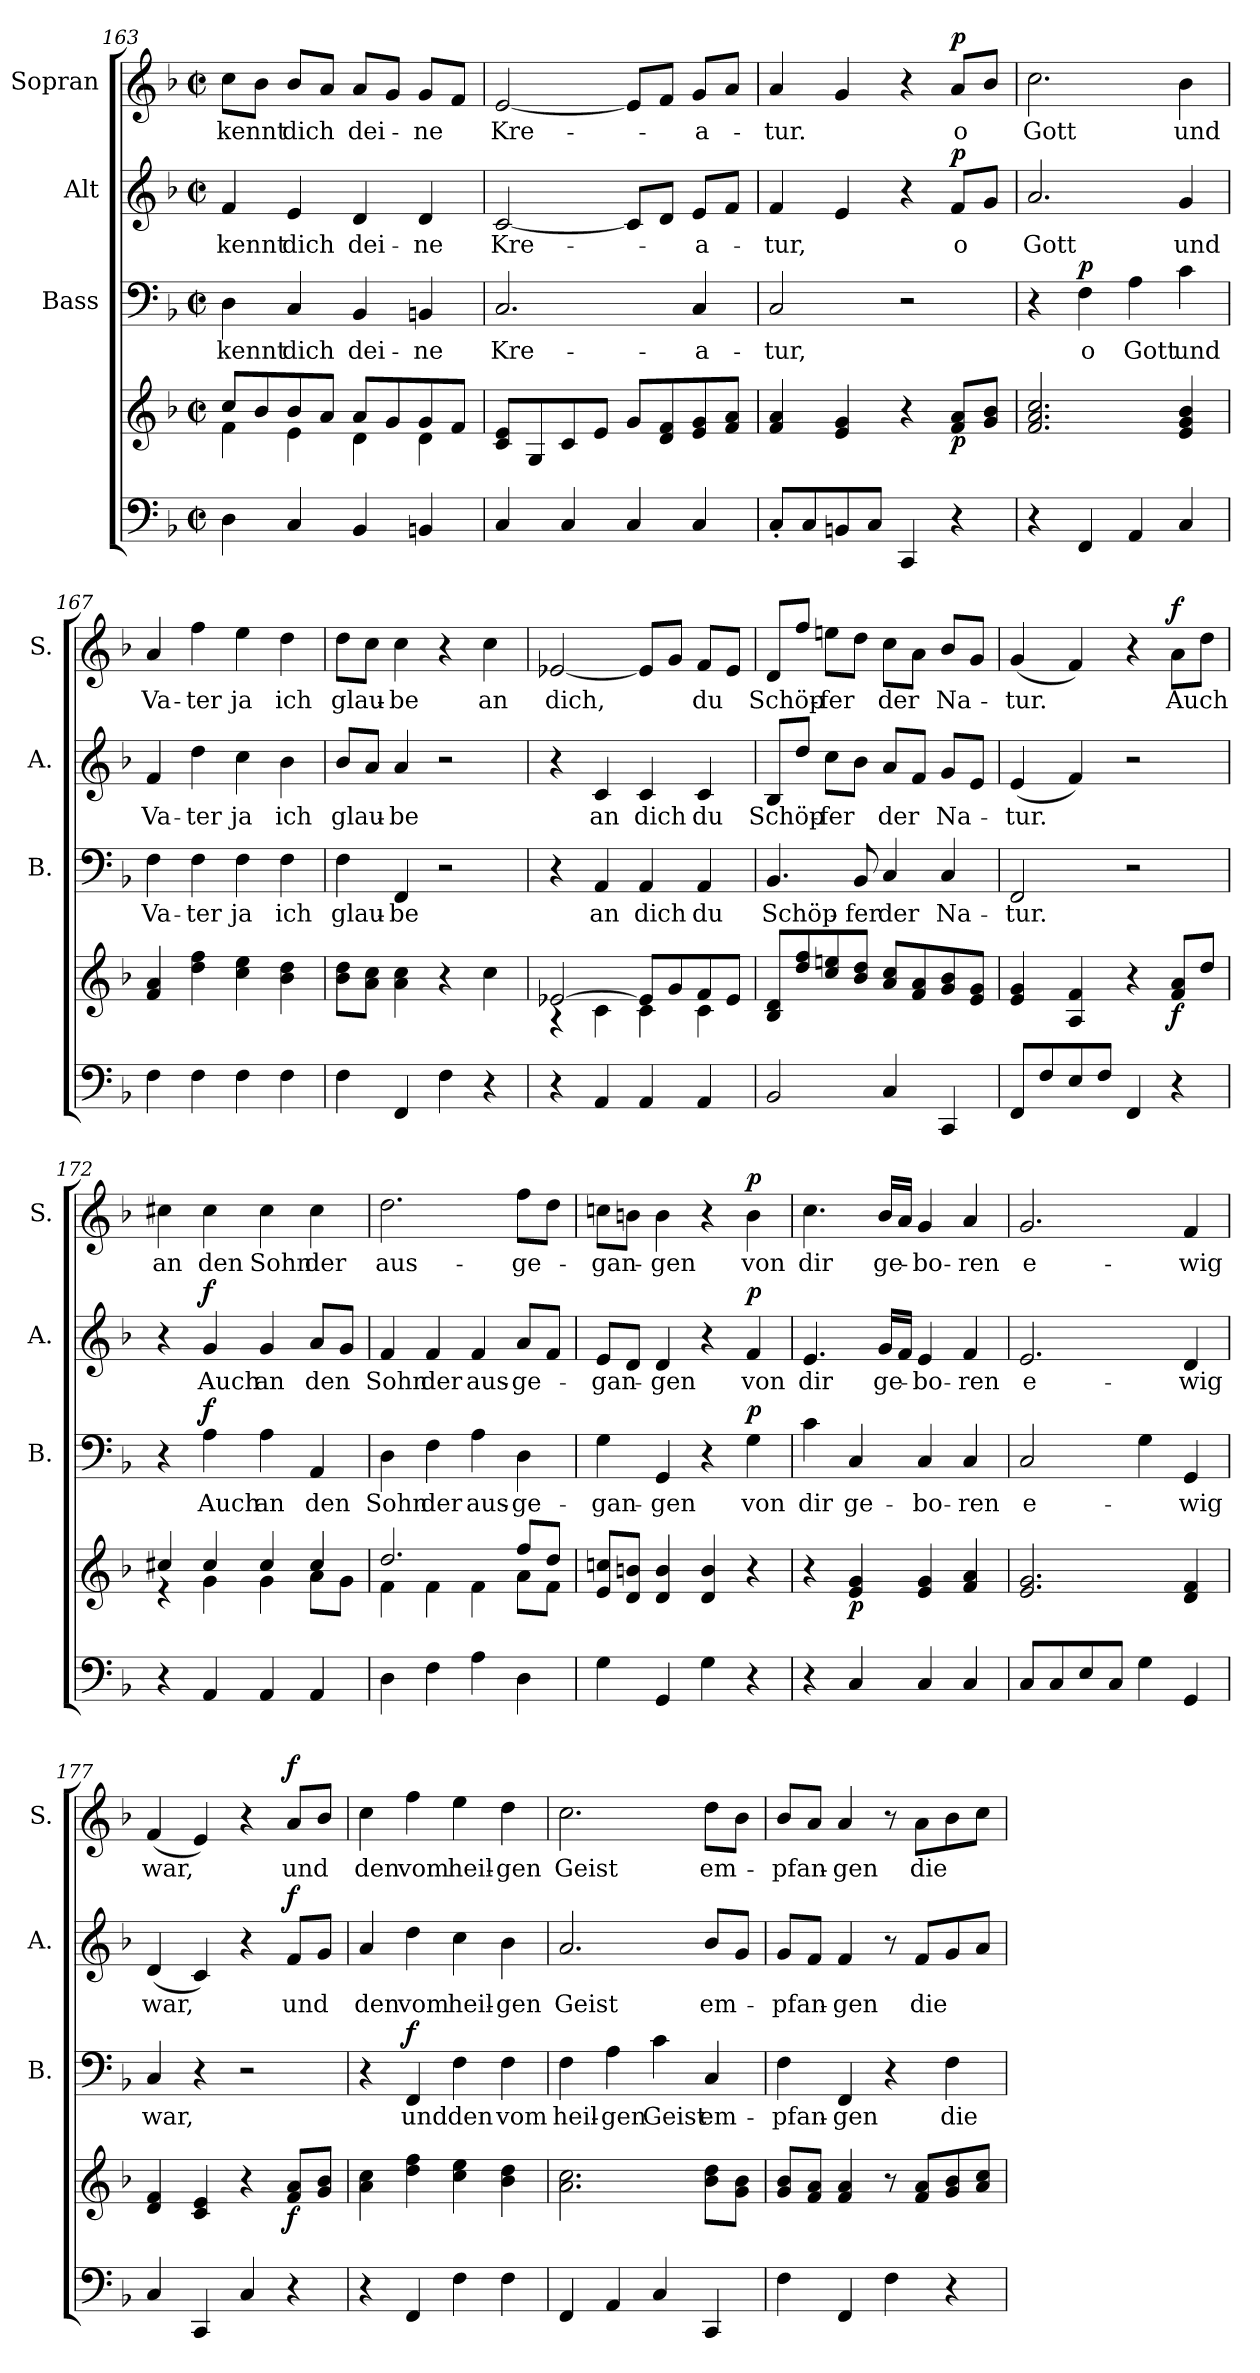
**kern	**kern	**dynam	**kern	**text	**dynam	**kern	**text	**dynam	**kern	**text	**dynam
*part4	*part4	*part4	*part3	*part3	*part3	*part2	*part2	*part2	*part1	*part1	*part1
*staff5	*staff4	*staff4/5	*staff3	*staff3	*staff3	*staff2	*staff2	*staff2	*staff1	*staff1	*staff1
*	*	*	*I"Bass	*	*	*I"Alt	*	*	*I"Sopran	*	*
*	*	*	*I'B.	*	*	*I'A.	*	*	*I'S.	*	*
!!LO:LB:g=z
*clefF4	*clefG2	*	*clefF4	*	*	*clefG2	*	*	*clefG2	*	*
*k[b-]	*k[b-]	*	*k[b-]	*	*	*k[b-]	*	*	*k[b-]	*	*
*F:	*F:	*	*F:	*	*	*F:	*	*	*F:	*	*
*M2/2	*M2/2	*	*M2/2	*	*	*M2/2	*	*	*M2/2	*	*
*met(c|)	*met(c|)	*	*met(c|)	*	*	*met(c|)	*	*	*met(c|)	*	*
=163	=163	=163	=163	=163	=163	=163	=163	=163	=163	=163	=163
*	*^	*	*	*	*	*	*	*	*	*	*
!	!	!	!	!	!LO:LY:b	!	!	!LO:LY:b	!	!	!LO:LY:b	!
4D\	8cc/L	4f\	.	4D\	-kennt	.	4f/	-kennt	.	8cc\L	-kennt	.
.	8b-/	.	.	.	.	.	.	.	.	8b-\J	.	.
!	!	!	!	!	!LO:LY:b	!	!	!LO:LY:b	!	!	!LO:LY:b	!
4C/	8b-/	4e\	.	4C/	dich	.	4e/	dich	.	8b-/L	dich	.
.	8a/J	.	.	.	.	.	.	.	.	8a/J	.	.
!	!	!	!	!	!LO:LY:b	!	!	!LO:LY:b	!	!	!LO:LY:b	!
4BB-/	8a/L	4d\	.	4BB-/	dei-	.	4d/	dei-	.	8a/L	dei-	.
.	8g/	.	.	.	.	.	.	.	.	8g/J	.	.
!	!	!	!	!	!LO:LY:b	!	!	!LO:LY:b	!	!	!LO:LY:b	!
4BBn/	8g/	4d\	.	4BBn/	-ne	.	4d/	-ne	.	8g/L	-ne	.
.	8f/J	.	.	.	.	.	.	.	.	8f/J	.	.
*	*v	*v	*	*	*	*	*	*	*	*	*	*
=164	=164	=164	=164	=164	=164	=164	=164	=164	=164	=164	=164
!	!	!	!	!LO:LY:b	!	!	!LO:LY:b	!	!	!LO:LY:b	!
4C/	8c/ 8e/L	.	2.C/	Kre-	.	[2c/	Kre-	.	[2e/	Kre-	.
.	8G/	.	.	.	.	.	.	.	.	.	.
4C/	8c/	.	.	.	.	.	.	.	.	.	.
.	8e/J	.	.	.	.	.	.	.	.	.	.
4C/	8g/L	.	.	.	.	8c/L]	.	.	8e/L]	.	.
.	8d/ 8f/	.	.	.	.	8d/J	.	.	8f/J	.	.
!	!	!	!	!LO:LY:b	!	!	!LO:LY:b	!	!	!LO:LY:b	!
4C/	8e/ 8g/	.	4C/	-a-	.	8e/L	-a-	.	8g/L	-a-	.
.	8f/ 8a/J	.	.	.	.	8f/J	.	.	8a/J	.	.
=165	=165	=165	=165	=165	=165	=165	=165	=165	=165	=165	=165
!	!	!	!	!LO:LY:b	!	!	!LO:LY:b	!	!	!LO:LY:b	!
8C'</L	4f/ 4a/	.	2C/	-tur,	.	4f/	-tur,	.	4a/	-tur.	.
8C/	.	.	.	.	.	.	.	.	.	.	.
8BBn/	4e/ 4g/	.	.	.	.	4e/	.	.	4g/	.	.
8C/J	.	.	.	.	.	.	.	.	.	.	.
4CC/	4r	.	2r	.	.	4r	.	.	4r	.	.
!	!	!LO:DY:b	!	!	!	!	!LO:LY:b	!LO:DY:a	!	!LO:LY:b	!LO:DY:a
4r	8f/ 8a/L	p	.	.	.	8f/L	o	p	8a/L	o	p
.	8g/ 8b-/J	.	.	.	.	8g/J	.	.	8b-/J	.	.
=166	=166	=166	=166	=166	=166	=166	=166	=166	=166	=166	=166
!	!	!	!	!	!	!	!LO:LY:b	!	!	!LO:LY:b	!
4r	2.f/ 2.a/ 2.cc/	.	4r	.	.	2.a/	Gott	.	2.cc\	Gott	.
!	!	!	!	!LO:LY:b	!LO:DY:a	!	!	!	!	!	!
4FF/	.	.	4F\	o	p	.	.	.	.	.	.
!	!	!	!	!LO:LY:b	!	!	!	!	!	!	!
4AA/	.	.	4A\	Gott	.	.	.	.	.	.	.
!	!	!	!	!LO:LY:b	!	!	!LO:LY:b	!	!	!LO:LY:b	!
4C/	4e/ 4g/ 4b-/	.	4c\	und	.	4g/	und	.	4b-\	und	.
!!LO:PB:g=z
=167	=167	=167	=167	=167	=167	=167	=167	=167	=167	=167	=167
!	!	!	!	!LO:LY:b	!	!	!LO:LY:b	!	!	!LO:LY:b	!
4F\	4f/ 4a/	.	4F\	Va-	.	4f/	Va-	.	4a/	Va-	.
!	!	!	!	!LO:LY:b	!	!	!LO:LY:b	!	!	!LO:LY:b	!
4F\	4dd\ 4ff\	.	4F\	-ter	.	4dd\	-ter	.	4ff\	-ter	.
!	!	!	!	!LO:LY:b	!	!	!LO:LY:b	!	!	!LO:LY:b	!
4F\	4cc\ 4ee\	.	4F\	ja	.	4cc\	ja	.	4ee\	ja	.
!	!	!	!	!LO:LY:b	!	!	!LO:LY:b	!	!	!LO:LY:b	!
4F\	4b-\ 4dd\	.	4F\	ich	.	4b-\	ich	.	4dd\	ich	.
=168	=168	=168	=168	=168	=168	=168	=168	=168	=168	=168	=168
!	!	!	!	!LO:LY:b	!	!	!LO:LY:b	!	!	!LO:LY:b	!
4F\	8b-\ 8dd\L	.	4F\	glau-	.	8b-/L	glau-	.	8dd\L	glau-	.
.	8a\ 8cc\J	.	.	.	.	8a/J	.	.	8cc\J	.	.
!	!	!	!	!LO:LY:b	!	!	!LO:LY:b	!	!	!LO:LY:b	!
4FF/	4a\ 4cc\	.	4FF/	-be	.	4a/	-be	.	4cc\	-be	.
4F\	4r	.	2r	.	.	2r	.	.	4r	.	.
!	!	!	!	!	!	!	!	!	!	!LO:LY:b	!
4r	4cc\	.	.	.	.	.	.	.	4cc\	an	.
=169	=169	=169	=169	=169	=169	=169	=169	=169	=169	=169	=169
*	*^	*	*	*	*	*	*	*	*	*	*
!	!	!	!	!	!	!	!	!	!	!	!LO:LY:b	!
4r	[>2e-X/	4rG	.	4r	.	.	4r	.	.	[2e-X/	dich,	.
!	!	!	!	!	!LO:LY:b	!	!	!LO:LY:b	!	!	!	!
4AA/	.	4c\	.	4AA/	an	.	4c/	an	.	.	.	.
!	!	!	!	!	!LO:LY:b	!	!	!LO:LY:b	!	!	!	!
4AA/	8e-/L]	4c\	.	4AA/	dich	.	4c/	dich	.	8e-/L]	.	.
.	8g/	.	.	.	.	.	.	.	.	8g/J	.	.
!	!	!	!	!	!LO:LY:b	!	!	!LO:LY:b	!	!	!LO:LY:b	!
4AA/	8f/	4c\	.	4AA/	du	.	4c/	du	.	8f/L	du	.
.	8e-/J	.	.	.	.	.	.	.	.	8e-/J	.	.
*	*v	*v	*	*	*	*	*	*	*	*	*	*
=170	=170	=170	=170	=170	=170	=170	=170	=170	=170	=170	=170
!	!	!	!	!LO:LY:b	!	!	!LO:LY:b	!	!	!LO:LY:b	!
2BB-/	8B-/ 8d/L	.	4.BB-/	Schöp-	.	8B-/L	Schöp-	.	8d/L	Schöp-	.
.	8dd/ 8ff/	.	.	.	.	8dd/J	.	.	8ff/J	.	.
!	!	!	!	!	!	!	!LO:LY:b	!	!	!LO:LY:b	!
.	8cc/ 8een/	.	.	.	.	8cc\L	-fer	.	8een\L	-fer	.
!	!	!	!	!LO:LY:b	!	!	!	!	!	!	!
.	8b-/ 8dd/J	.	8BB-/	-fer	.	8b-\J	.	.	8dd\J	.	.
!	!	!	!	!LO:LY:b	!	!	!LO:LY:b	!	!	!LO:LY:b	!
4C/	8a/ 8cc/L	.	4C/	der	.	8a/L	der	.	8cc\L	der	.
.	8f/ 8a/	.	.	.	.	8f/J	.	.	8a\J	.	.
!	!	!	!	!LO:LY:b	!	!	!LO:LY:b	!	!	!LO:LY:b	!
4CC/	8g/ 8b-/	.	4C/	Na-	.	8g/L	Na-	.	8b-/L	Na-	.
.	8e/ 8g/J	.	.	.	.	8e/J	.	.	8g/J	.	.
!!LO:LB:g=z
=171	=171	=171	=171	=171	=171	=171	=171	=171	=171	=171	=171
!	!	!	!	!LO:LY:b	!	!	!LO:LY:b	!	!	!LO:LY:b	!
8FF/L	4e/ 4g/	.	2FF/	-tur.	.	(<4e/	-tur.	.	(<4g/	-tur.	.
8F/	.	.	.	.	.	.	.	.	.	.	.
8E/	4A/ 4f/	.	.	.	.	4f/)	.	.	4f/)	.	.
8F/J	.	.	.	.	.	.	.	.	.	.	.
4FF/	4r	.	2r	.	.	2r	.	.	4r	.	.
!	!	!LO:DY:b	!	!	!	!	!	!	!	!LO:LY:b	!LO:DY:a
4r	8f/ 8a/L	f	.	.	.	.	.	.	8a\L	Auch	f
.	8dd/J	.	.	.	.	.	.	.	8dd\J	.	.
=172	=172	=172	=172	=172	=172	=172	=172	=172	=172	=172	=172
*	*^	*	*	*	*	*	*	*	*	*	*
!	!	!	!	!	!	!	!	!	!	!	!LO:LY:b	!
4r	4cc#X/	4rd	.	4r	.	.	4r	.	.	4cc#X\	an	.
!	!	!	!	!	!LO:LY:b	!LO:DY:a	!	!LO:LY:b	!LO:DY:a	!	!LO:LY:b	!
4AA/	4cc#/	4g\	.	4A\	Auch	f	4g/	Auch	f	4cc#\	den	.
!	!	!	!	!	!LO:LY:b	!	!	!LO:LY:b	!	!	!LO:LY:b	!
4AA/	4cc#/	4g\	.	4A\	an	.	4g/	an	.	4cc#\	Sohn	.
!	!	!	!	!	!LO:LY:b	!	!	!LO:LY:b	!	!	!LO:LY:b	!
4AA/	4cc#/	8a\L	.	4AA/	den	.	8a/L	den	.	4cc#\	der	.
.	.	8g\J	.	.	.	.	8g/J	.	.	.	.	.
=173	=173	=173	=173	=173	=173	=173	=173	=173	=173	=173	=173	=173
!	!	!	!	!	!LO:LY:b	!	!	!LO:LY:b	!	!	!LO:LY:b	!
4D\	2.dd/	4f\	.	4D\	Sohn	.	4f/	Sohn	.	2.dd\	aus-	.
!	!	!	!	!	!LO:LY:b	!	!	!LO:LY:b	!	!	!	!
4F\	.	4f\	.	4F\	der	.	4f/	der	.	.	.	.
!	!	!	!	!	!LO:LY:b	!	!	!LO:LY:b	!	!	!	!
4A\	.	4f\	.	4A\	aus-	.	4f/	aus-	.	.	.	.
!	!	!	!	!	!LO:LY:b	!	!	!LO:LY:b	!	!	!LO:LY:b	!
4D\	8ff/L	8a\L	.	4D\	-ge-	.	8a/L	-ge-	.	8ff\L	-ge-	.
.	8dd/J	8f\J	.	.	.	.	8f/J	.	.	8dd\J	.	.
=174	=174	=174	=174	=174	=174	=174	=174	=174	=174	=174	=174	=174
!	!	!	!	!	!LO:LY:b	!	!	!LO:LY:b	!	!	!LO:LY:b	!
*	*v	*v	*	*	*	*	*	*	*	*	*	*
4G\	8e/ 8ccn/L	.	4G\	-gan-	.	8e/L	-gan-	.	8ccn\L	-gan-	.
.	8d/ 8bn/J	.	.	.	.	8d/J	.	.	8bn\J	.	.
!	!	!	!	!LO:LY:b	!	!	!LO:LY:b	!	!	!LO:LY:b	!
4GG/	4d/ 4b/	.	4GG/	-gen	.	4d/	-gen	.	4b\	-gen	.
4G\	4d/ 4b/	.	4r	.	.	4r	.	.	4r	.	.
!	!	!	!	!LO:LY:b	!LO:DY:a	!	!LO:LY:b	!LO:DY:a	!	!LO:LY:b	!LO:DY:a
4r	4r	.	4G\	von	p	4f/	von	p	4b\	von	p
!!LO:PB:g=z
=175	=175	=175	=175	=175	=175	=175	=175	=175	=175	=175	=175
!	!	!	!	!LO:LY:b	!	!	!LO:LY:b	!	!	!LO:LY:b	!
4r	4r	.	4c\	dir	.	4.e/	dir	.	4.cc\	dir	.
!	!	!LO:DY:b	!	!LO:LY:b	!	!	!	!	!	!	!
4C/	4e/ 4g/	p	4C/	ge-	.	.	.	.	.	.	.
!	!	!	!	!	!	!	!LO:LY:b	!	!	!LO:LY:b	!
.	.	.	.	.	.	16g/LL	ge-	.	16b-/LL	ge-	.
.	.	.	.	.	.	16f/JJ	.	.	16a/JJ	.	.
!	!	!	!	!LO:LY:b	!	!	!LO:LY:b	!	!	!LO:LY:b	!
4C/	4e/ 4g/	.	4C/	-bo-	.	4e/	-bo-	.	4g/	-bo-	.
!	!	!	!	!LO:LY:b	!	!	!LO:LY:b	!	!	!LO:LY:b	!
4C/	4f/ 4a/	.	4C/	-ren	.	4f/	-ren	.	4a/	-ren	.
=176	=176	=176	=176	=176	=176	=176	=176	=176	=176	=176	=176
!	!	!	!	!LO:LY:b	!	!	!LO:LY:b	!	!	!LO:LY:b	!
8C/L	2.e/ 2.g/	.	2C/	e-	.	2.e/	e-	.	2.g/	e-	.
8C/	.	.	.	.	.	.	.	.	.	.	.
8E/	.	.	.	.	.	.	.	.	.	.	.
8C/J	.	.	.	.	.	.	.	.	.	.	.
4G\	.	.	4G\	.	.	.	.	.	.	.	.
!	!	!	!	!LO:LY:b	!	!	!LO:LY:b	!	!	!LO:LY:b	!
4GG/	4d/ 4f/	.	4GG/	-wig	.	4d/	-wig	.	4f/	-wig	.
=177	=177	=177	=177	=177	=177	=177	=177	=177	=177	=177	=177
!	!	!	!	!LO:LY:b	!	!	!LO:LY:b	!	!	!LO:LY:b	!
4C/	4d/ 4f/	.	4C/	war,	.	(<4d/	war,	.	(<4f/	war,	.
4CC/	4c/ 4e/	.	4r	.	.	4c/)	.	.	4e/)	.	.
4C/	4r	.	2r	.	.	4r	.	.	4r	.	.
!	!	!LO:DY:b	!	!	!	!	!LO:LY:b	!LO:DY:a	!	!LO:LY:b	!LO:DY:a
4r	8f/ 8a/L	f	.	.	.	8f/L	und	f	8a/L	und	f
.	8g/ 8b-/J	.	.	.	.	8g/J	.	.	8b-/J	.	.
=178	=178	=178	=178	=178	=178	=178	=178	=178	=178	=178	=178
!	!	!	!	!	!	!	!LO:LY:b	!	!	!LO:LY:b	!
4r	4a\ 4cc\	.	4r	.	.	4a/	den	.	4cc\	den	.
!	!	!	!	!LO:LY:b	!LO:DY:a	!	!LO:LY:b	!	!	!LO:LY:b	!
4FF/	4dd\ 4ff\	.	4FF/	und	f	4dd\	vom	.	4ff\	vom	.
!	!	!	!	!LO:LY:b	!	!	!LO:LY:b	!	!	!LO:LY:b	!
4F\	4cc\ 4ee\	.	4F\	den	.	4cc\	heil-	.	4ee\	heil-	.
!	!	!	!	!LO:LY:b	!	!	!LO:LY:b	!	!	!LO:LY:b	!
4F\	4b-\ 4dd\	.	4F\	vom	.	4b-\	-gen	.	4dd\	-gen	.
!!LO:LB:g=z
=179	=179	=179	=179	=179	=179	=179	=179	=179	=179	=179	=179
!	!	!	!	!LO:LY:b	!	!	!LO:LY:b	!	!	!LO:LY:b	!
4FF/	2.a\ 2.cc\	.	4F\	heil-	.	2.a/	Geist	.	2.cc\	Geist	.
!	!	!	!	!LO:LY:b	!	!	!	!	!	!	!
4AA/	.	.	4A\	-gen	.	.	.	.	.	.	.
!	!	!	!	!LO:LY:b	!	!	!	!	!	!	!
4C/	.	.	4c\	Geist	.	.	.	.	.	.	.
!	!	!	!	!LO:LY:b	!	!	!LO:LY:b	!	!	!LO:LY:b	!
4CC/	8b-\ 8dd\L	.	4C/	em-	.	8b-/L	em-	.	8dd\L	em-	.
.	8g\ 8b-\J	.	.	.	.	8g/J	.	.	8b-\J	.	.
=180	=180	=180	=180	=180	=180	=180	=180	=180	=180	=180	=180
!	!	!	!	!LO:LY:b	!	!	!LO:LY:b	!	!	!LO:LY:b	!
4F\	8g/ 8b-/L	.	4F\	-pfan-	.	8g/L	-pfan-	.	8b-/L	-pfan-	.
.	8f/ 8a/J	.	.	.	.	8f/J	.	.	8a/J	.	.
!	!	!	!	!LO:LY:b	!	!	!LO:LY:b	!	!	!LO:LY:b	!
4FF/	4f/ 4a/	.	4FF/	-gen	.	4f/	-gen	.	4a/	-gen	.
4F\	8r	.	4r	.	.	8r	.	.	8r	.	.
!	!	!	!	!	!	!	!LO:LY:b	!	!	!LO:LY:b	!
.	8f/ 8a/L	.	.	.	.	8f/L	die	.	8a\L	die	.
!	!	!	!	!LO:LY:b	!	!	!	!	!	!	!
4r	8g/ 8b-/	.	4F\	die	.	8g/	.	.	8b-\	.	.
.	8a/ 8cc/J	.	.	.	.	8a/J	.	.	8cc\J	.	.
=	=	=	=	=	=	=	=	=	=	=	=
*-	*-	*-	*-	*-	*-	*-	*-	*-	*-	*-	*-
